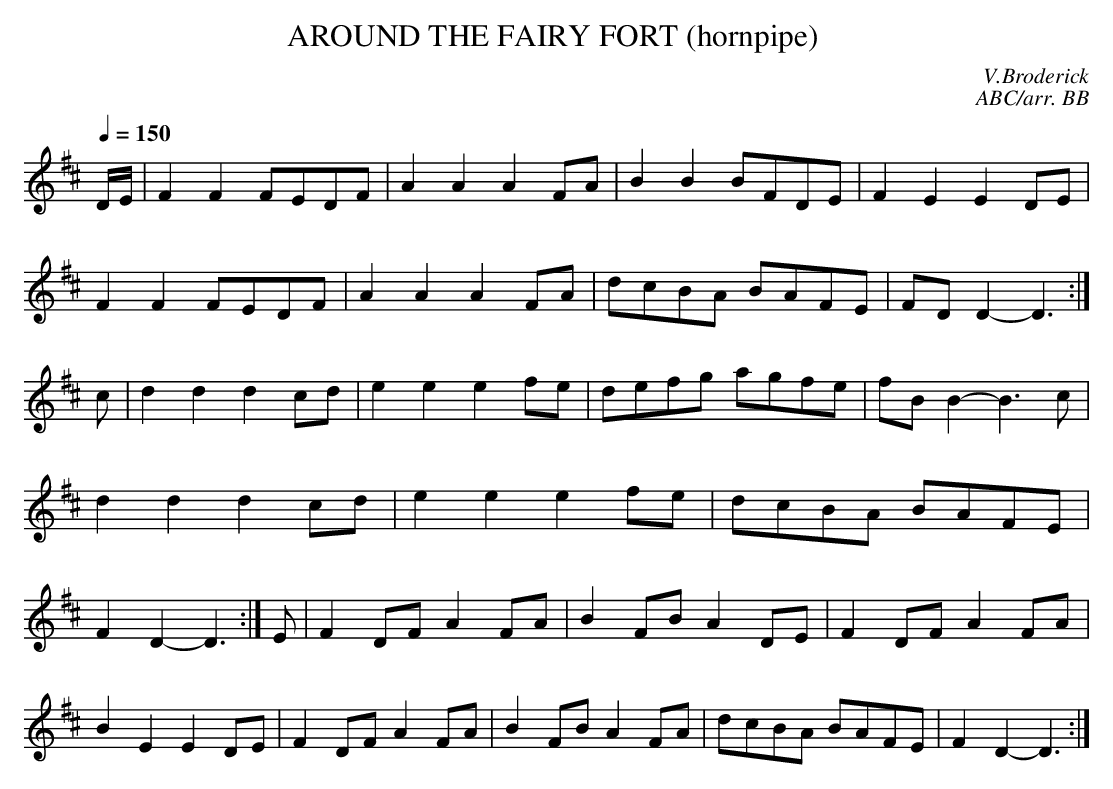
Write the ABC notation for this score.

X:1
T:AROUND THE FAIRY FORT (hornpipe) \
C:V.Broderick\
C:ABC/arr. BB\
M:C|\
L:1/8\
Q:1/4=150\
K:D\
D/E/|F2F2 FEDF|A2A2 A2FA|B2B2 BFDE|F2E2 E2DE|\
F2F2 FEDF|A2A2 A2FA|dcBA BAFE|FD D2-D3:|\
c|d2d2 d2cd|e2e2 e2fe|defg agfe|fB B2-B3c|\
d2d2 d2cd|e2e2 e2fe|dcBA BAFE|F2 D2-D3:|\
E|F2DF A2FA|B2FB A2DE|F2DF A2FA|B2E2 E2DE|\
F2DF A2FA|B2FB A2FA|dcBA BAFE|F2 D2-D3:|\
\
\
